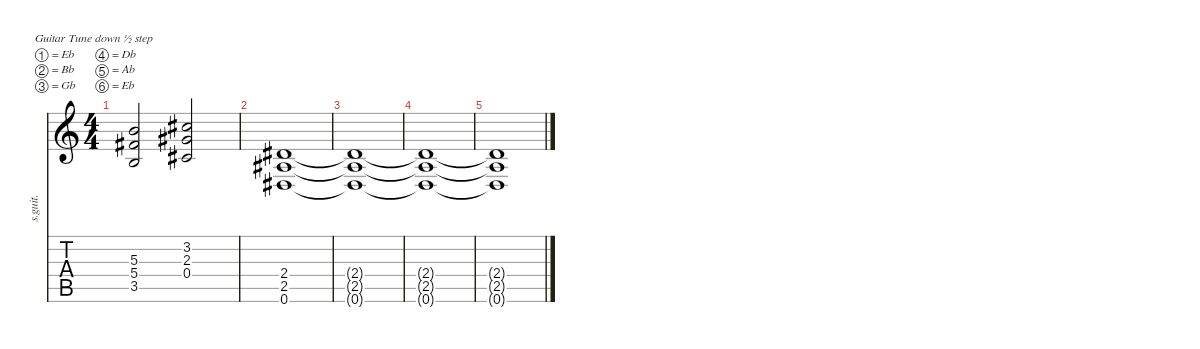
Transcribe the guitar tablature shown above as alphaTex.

\defaultSystemsLayout 4
\hideDynamics
\bracketExtendMode nobrackets
\track ("Izzy Stradlin - Rhythm" "s.guit.") {instrument distortionguitar}
\staff {score tabs}
\tuning (Eb4 Bb3 Gb3 Db3 Ab2 Eb2)
\ts (4 4)
\tempo (96 hide)
\clef g2
\ks c
(5.3 5.4{acc #} 3.5).2{lyrics (0 "") lyrics (1 "") lyrics (2 "") lyrics (3 "") lyrics (4 "") dy f} (3.2{acc #} 2.3{acc #} 0.4{acc #}).2{lyrics (0 "") lyrics (1 "") lyrics (2 "") lyrics (3 "") lyrics (4 "")} |
(2.4{acc #} 2.5{acc #} 0.6{acc #}).1{lyrics (0 "") lyrics (1 "") lyrics (2 "") lyrics (3 "") lyrics (4 "")} |
(2.4{t acc #} 2.5{t acc #} 0.6{t acc #}).1{lyrics (0 "") lyrics (1 "") lyrics (2 "") lyrics (3 "") lyrics (4 "")} |
(2.4{t acc #} 2.5{t acc #} 0.6{t acc #}).1{lyrics (0 "") lyrics (1 "") lyrics (2 "") lyrics (3 "") lyrics (4 "")} |
(2.4{t acc #} 2.5{t acc #} 0.6{t acc #}).1{lyrics (0 "") lyrics (1 "") lyrics (2 "") lyrics (3 "") lyrics (4 "")}
